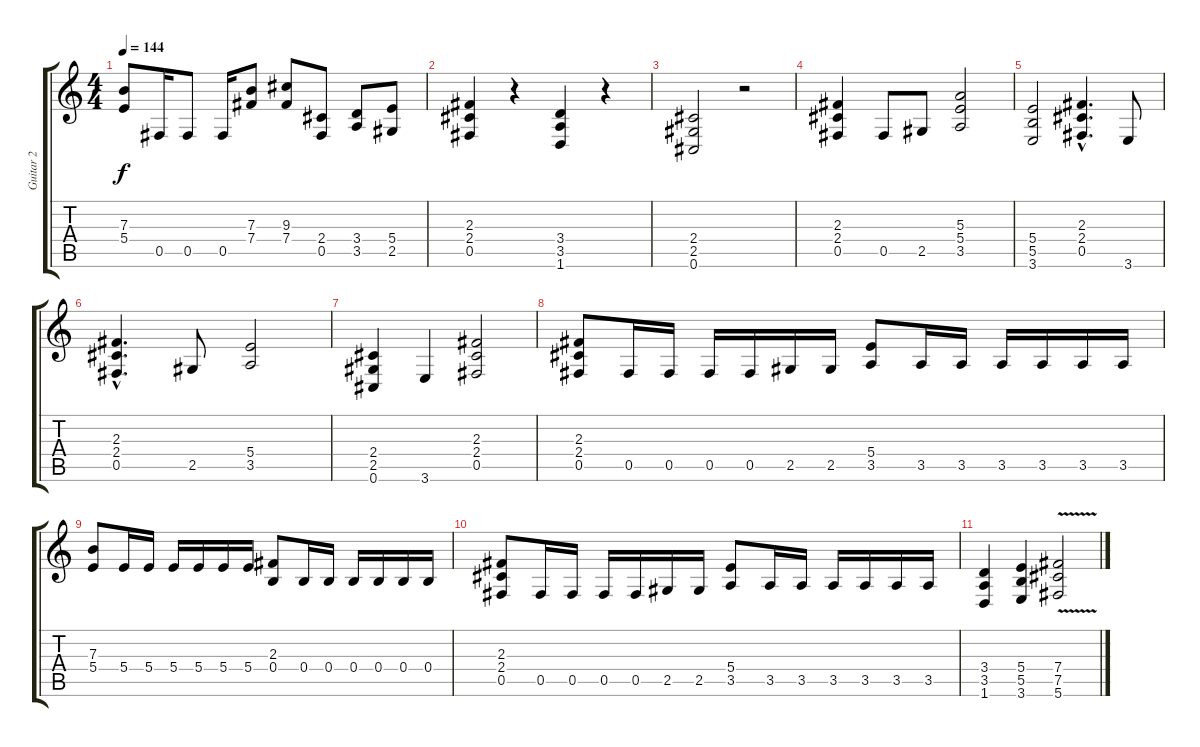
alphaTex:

\track ("Guitar 2" "Guitar 2") {instrument overdrivenguitar}
\staff {score tabs}
\tuning (Db4 Ab3 E3 B2 Gb2 Db2) {hide}
\ts (4 4)
\tempo 144
\clef g2
\ks c
(7.3 5.4).8{dy f} 0.5.16 0.5.8 0.5.16 (7.3 7.4).8 (9.3 7.4).8 (2.4 0.5).8 (3.4 3.5).8 (5.4 2.5).8 |
(2.3 2.4 0.5).4 r.4 (3.4 3.5 1.6).4 r.4 |
(2.4 2.5 0.6).2 r.2 |
(2.3 2.4 0.5).4 0.5.8 2.5.8 (5.3 5.4 3.5).2 |
(5.4 5.5 3.6).2 (2.3{hac} 2.4{hac} 0.5{hac}).4{d} 3.6.8 |
(2.3{hac} 2.4{hac} 0.5{hac}).4{d} 2.5.8 (5.4 3.5).2 |
(2.4 2.5 0.6).4 3.6.4 (2.3 2.4 0.5).2 |
(2.3 2.4 0.5).8 0.5.16 0.5.16 0.5.16 0.5.16 2.5.16 2.5.16 (5.4 3.5).8 3.5.16 3.5.16 3.5.16 3.5.16 3.5.16 3.5.16 |
(7.3 5.4).8 5.4.16 5.4.16 5.4.16 5.4.16 5.4.16 5.4.16 (2.3 0.4).8 0.4.16 0.4.16 0.4.16 0.4.16 0.4.16 0.4.16 |
(2.3 2.4 0.5).8 0.5.16 0.5.16 0.5.16 0.5.16 2.5.16 2.5.16 (5.4 3.5).8 3.5.16 3.5.16 3.5.16 3.5.16 3.5.16 3.5.16 |
(3.4 3.5 1.6).4 (5.4 5.5 3.6).4 (7.4{v} 7.5{v} 5.6{v}).2
